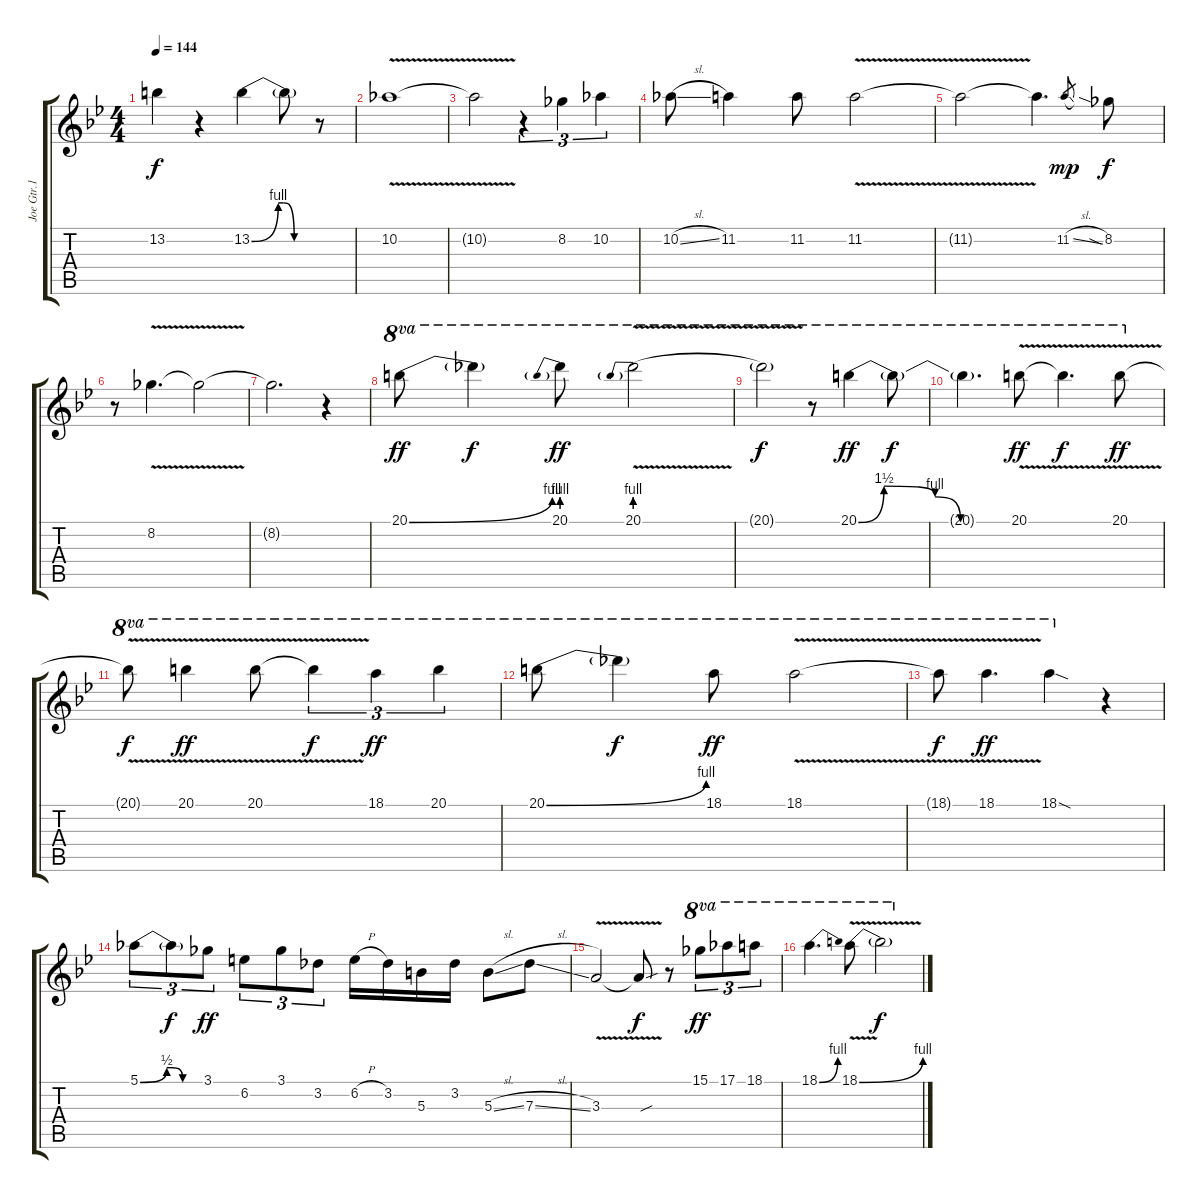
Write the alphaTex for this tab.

\track ("Joe Gtr.1" "Joe Gtr.1") {instrument distortionguitar}
\staff {score tabs}
\tuning (Eb4 Bb3 Gb3 Db3 Ab2 Eb2) {hide}
\ts (4 4)
\tempo 144
\clef g2
\ks gminor
13.2{t}.4{dy f} r.4 13.2{be (custom 0 0 25 4 30 4 40 0 60 0)}.4 13.2{t}.8 r.8 |
10.2{v}.1 |
10.2{t}.2 r.4{tu (3 2)} 8.2.4{tu (3 2)} 10.2.4{tu (3 2)} |
10.2{sl}.8 11.2.4 11.2.8 11.2{v}.2 |
11.2{t}.2 11.2{t}.4{d} 11.2{sl}.8{gr dy mp} 8.2{sia}.8{dy f} |
r.8 8.2{v}.4{d} 8.2{t}.2 |
8.2{t}.2{d} r.4 |
20.1{be (bend 0 0 60 4)}.8{ot 8va dy ff} 20.1{t}.4{ot 8va dy f} 20.1{be (prebend 0 4 60 4)}.8{ot 8va dy ff} 20.1{be (prebend 0 4 60 4) v}.2{ot 8va} |
20.1{t}.2{ot 8va dy f} r.8{ot 8va} 20.1{be (custom 0 0 10 6 30 4 40 0 60 0)}.4{ot 8va dy ff} 20.1{t}.8{ot 8va dy f} |
20.1{t}.4{d ot 8va} 20.1{v}.8{ot 8va dy ff} 20.1{t}.4{d ot 8va dy f} 20.1{v}.8{ot 8va dy ff} |
20.1{t}.8{ot 8va dy f} 20.1{v}.4{ot 8va dy ff} 20.1{v}.8{ot 8va} 20.1{t}.4{tu (3 2) ot 8va dy f} 18.1.4{tu (3 2) ot 8va dy ff} 20.1.4{tu (3 2) ot 8va} |
20.1{be (bend 0 0 60 4)}.8{ot 8va} 20.1{t}.4{ot 8va dy f} 18.1.8{ot 8va dy ff} 18.1{v}.2{ot 8va} |
18.1{t}.8{ot 8va dy f} 18.1{v}.4{d ot 8va dy ff} 18.1{sod}.4{ot 8va} r.4 |
5.1{be (custom 0 0 25 2 30 2 40 0 60 0)}.8{tu (3 2)} 5.1{t}.8{tu (3 2) dy f} 3.1.8{tu (3 2) dy ff} 6.2.8{tu (3 2)} 3.1.8{tu (3 2)} 3.2.8{tu (3 2)} 6.2{h}.16 3.2.16 5.3.16 3.2.16 5.3{sl}.8 7.3{sl}.8 |
3.3{v}.2 3.3{sou t}.8{dy f} r.8 15.1.8{tu (3 2) ot 8va dy ff} 17.1.8{tu (3 2) ot 8va} 18.1.8{tu (3 2) ot 8va} |
18.1{be (bend 0 0 60 4)}.4{d ot 8va} 18.1{be (bend 0 0 60 4) v}.8{ot 8va} 18.1{t}.2{ot 8va dy f}
